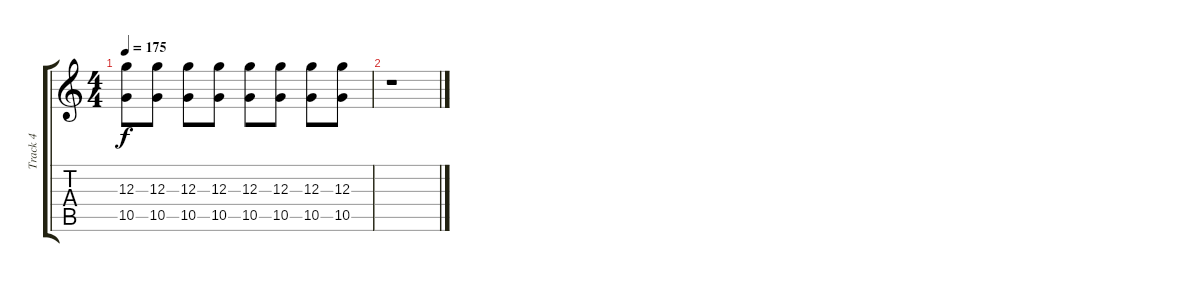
\track ("Track 4" "Track 4") {instrument distortionguitar}
\staff {score tabs}
\tuning (E4 B3 G3 D3 A2 D2) {hide}
\ts (4 4)
\tempo 175
\clef g2
\ks c
(12.3 10.5).8{dy f} (12.3 10.5).8 (12.3 10.5).8 (12.3 10.5).8 (12.3 10.5).8 (12.3 10.5).8 (12.3 10.5).8 (12.3 10.5).8 |
r.1
